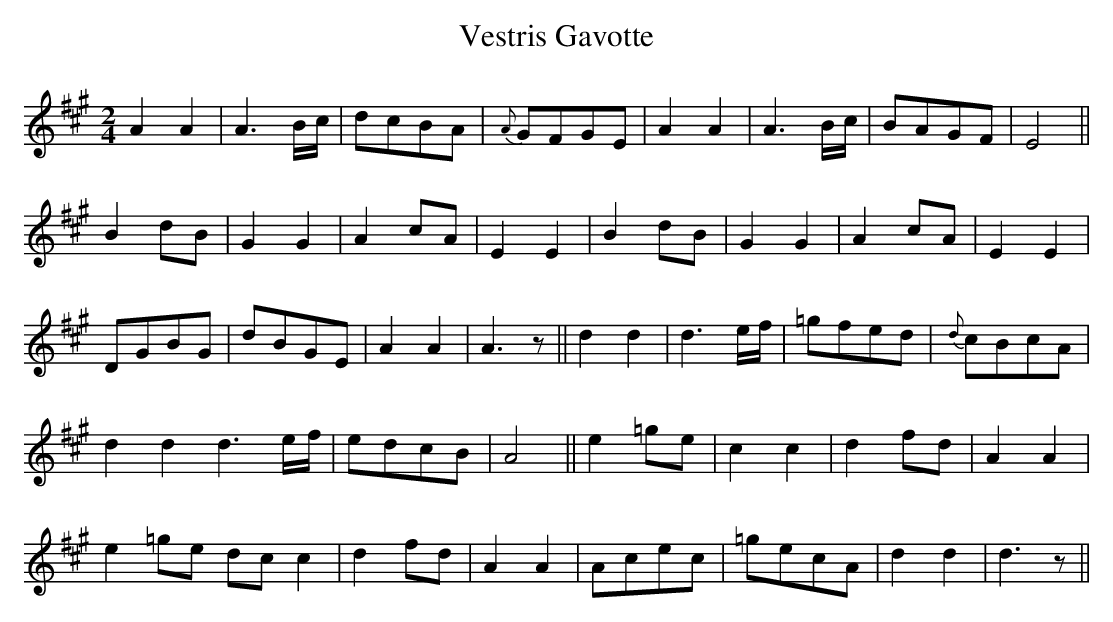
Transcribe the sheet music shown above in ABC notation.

X:1
T:Vestris Gavotte
M:2/4
L:1/8
K:A
A2A2|A3 B/c/|dcBA|{A}GFGE|A2A2|A3 B/c/|BAGF|E4||
B2 dB|G2G2|A2cA|E2E2|B2dB|G2G2|A2 cA|E2E2|
DGBG|dBGE|A2A2|A3z||d2d2|d3 e/f/|=gfed|{d}cBcA|
d2d2 d3e/f/|edcB|A4||e2 =ge|c2c2|d2 fd|A2A2|
e2=ge dc c2|d2 fd|A2A2|Acec|=gecA|d2d2|d3z||
